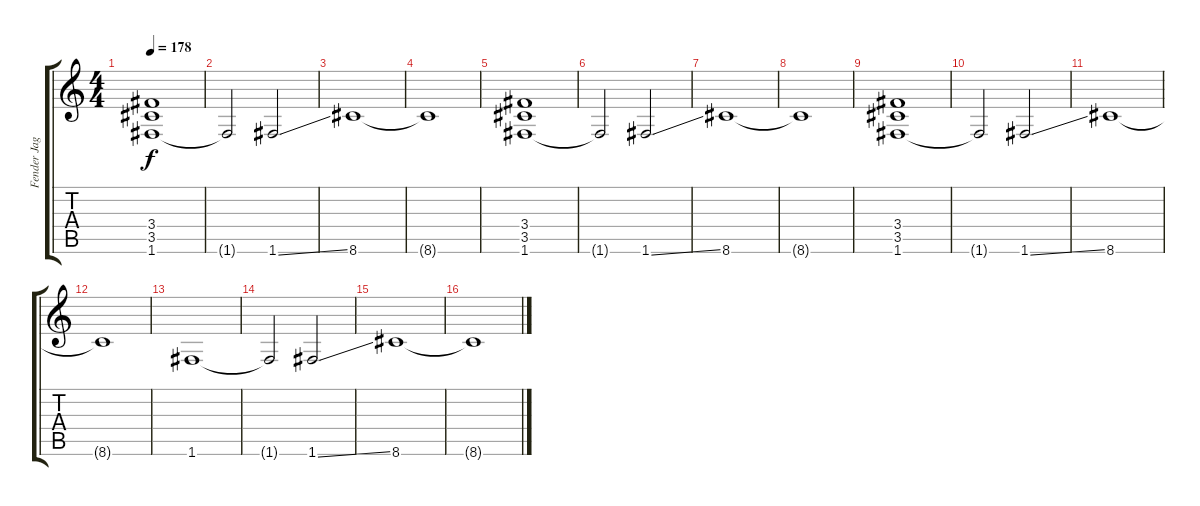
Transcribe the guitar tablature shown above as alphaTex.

\track ("Fender Jaguar 2" "Fender Jag") {instrument overdrivenguitar}
\staff {score tabs}
\tuning (C4 C4 Ab3 Eb3 Bb2 F2) {hide}
\ts (4 4)
\tempo 178
\clef g2
\ks c
(3.4 3.5 1.6).1{dy f} |
1.6{t}.2 1.6{ss}.2 |
8.6.1 |
8.6{t}.1 |
(3.4 3.5 1.6).1 |
1.6{t}.2 1.6{ss}.2 |
8.6.1 |
8.6{t}.1 |
(3.4 3.5 1.6).1 |
1.6{t}.2 1.6{ss}.2 |
8.6.1 |
8.6{t}.1 |
1.6.1 |
1.6{t}.2 1.6{ss}.2 |
8.6.1 |
8.6{t}.1
